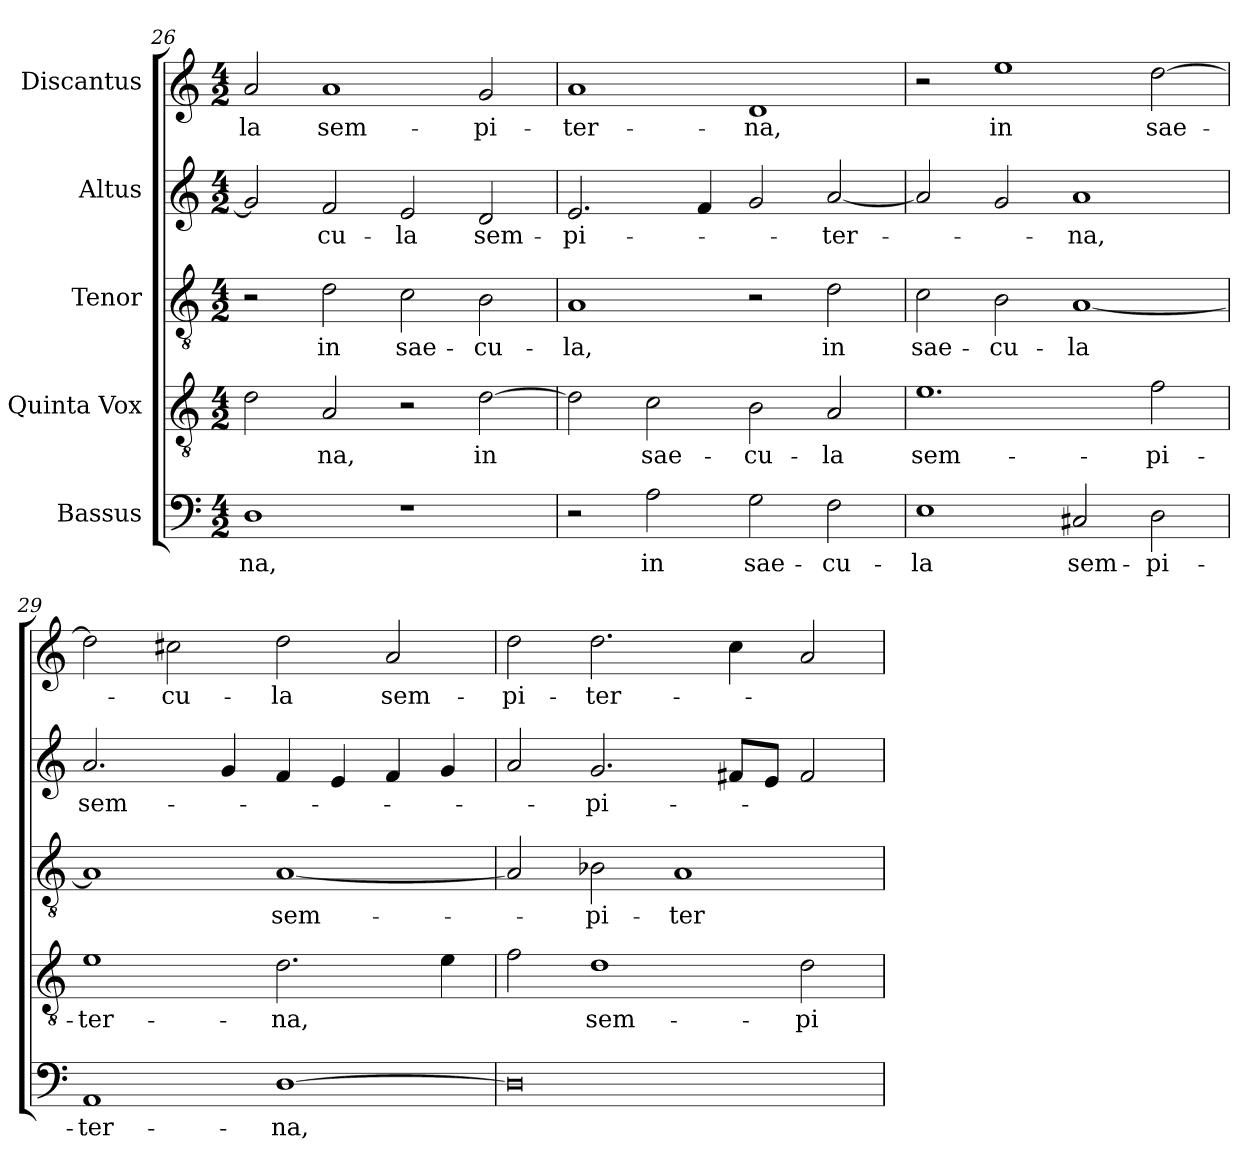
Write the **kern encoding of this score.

**kern	**text	**kern	**text	**kern	**text	**kern	**text	**kern	**text
*part5	*part5	*part4	*part4	*part3	*part3	*part2	*part2	*part1	*part1
*staff5	*staff5	*staff4	*staff4	*staff3	*staff3	*staff2	*staff2	*staff1	*staff1
*I"Bassus	*	*I"Quinta Vox	*	*I"Tenor	*	*I"Altus	*	*I"Discantus	*
*clefF4	*	*clefGv2	*	*clefGv2	*	*clefG2	*	*clefG2	*
*	*	*ITrd7c12	*	*ITrd7c12	*	*	*	*	*
*k[]	*	*k[]	*	*k[]	*	*k[]	*	*k[]	*
*C:	*	*C:	*	*C:	*	*C:	*	*C:	*
*M4/2	*	*M4/2	*	*M4/2	*	*M4/2	*	*M4/2	*
=26	=26	=26	=26	=26	=26	=26	=26	=26	=26
!	!LO:LY:b:color=#000000	!	!	!	!	!	!	!	!
!	!	!	!	!	!	!	!	!	!LO:LY:b:color=#000000
1Di	-na,	2Di\	.	2r	.	2gi/]	.	2ai/	-la
!	!	!	!LO:LY:b:color=#000000	!	!	!	!	!	!
!	!	!	!	!	!LO:LY:b:color=#000000	!	!	!	!
!	!	!	!	!	!	!	!LO:LY:b:color=#000000	!	!
!	!	!	!	!	!	!	!	!	!LO:LY:b:color=#000000
.	.	2AAi/	-na,	2Di\	in	2fi/	-cu-	1ai	sem-
!	!	!	!	!	!LO:LY:b:color=#000000	!	!	!	!
!	!	!	!	!	!	!	!LO:LY:b:color=#000000	!	!
1r	.	2r	.	2Ci\	sae-	2ei/	-la	.	.
!	!	!	!LO:LY:b:color=#000000	!	!	!	!	!	!
!	!	!	!	!	!LO:LY:b:color=#000000	!	!	!	!
!	!	!	!	!	!	!	!LO:LY:b:color=#000000	!	!
!	!	!	!	!	!	!	!	!	!LO:LY:b:color=#000000
.	.	[2Di\	in	2BBi\	-cu-	2di/	sem-	2gi/	-pi-
=27	=27	=27	=27	=27	=27	=27	=27	=27	=27
!	!	!	!	!	!LO:LY:b:color=#000000	!	!	!	!
!	!	!	!	!	!	!	!LO:LY:b:color=#000000	!	!
!	!	!	!	!	!	!	!	!	!LO:LY:b:color=#000000
2r	.	2Di\]	.	1AAi	-la,	2.ei/	-pi-	1ai	-ter-
!	!LO:LY:b:color=#000000	!	!	!	!	!	!	!	!
!	!	!	!LO:LY:b:color=#000000	!	!	!	!	!	!
2Ai\	in	2Ci\	sae-	.	.	.	.	.	.
.	.	.	.	.	.	4fi/	.	.	.
!	!LO:LY:b:color=#000000	!	!	!	!	!	!	!	!
!	!	!	!LO:LY:b:color=#000000	!	!	!	!	!	!
!	!	!	!	!	!	!	!	!	!LO:LY:b:color=#000000
2Gi\	sae-	2BBi\	-cu-	2r	.	2gi/	.	1di	-na,
!	!LO:LY:b:color=#000000	!	!	!	!	!	!	!	!
!	!	!	!LO:LY:b:color=#000000	!	!	!	!	!	!
!	!	!	!	!	!LO:LY:b:color=#000000	!	!	!	!
!	!	!	!	!	!	!	!LO:LY:b:color=#000000	!	!
2Fi\	-cu-	2AAi/	-la	2Di\	in	[2ai/	-ter-	.	.
=28	=28	=28	=28	=28	=28	=28	=28	=28	=28
!	!LO:LY:b:color=#000000	!	!	!	!	!	!	!	!
!	!	!	!LO:LY:b:color=#000000	!	!	!	!	!	!
!	!	!	!	!	!LO:LY:b:color=#000000	!	!	!	!
1Ei	-la	1.Ei	sem-	2Ci\	sae-	2ai/]	.	2r	.
!	!	!	!	!	!LO:LY:b:color=#000000	!	!	!	!
!	!	!	!	!	!	!	!	!	!LO:LY:b:color=#000000
.	.	.	.	2BBi\	-cu-	2gi/	.	1eei	in
!	!LO:LY:b:color=#000000	!	!	!	!	!	!	!	!
!	!	!	!	!	!LO:LY:b:color=#000000	!	!	!	!
!	!	!	!	!	!	!	!LO:LY:b:color=#000000	!	!
2C#Xi/	sem-	.	.	[1AAi	-la	1ai	-na,	.	.
!	!LO:LY:b:color=#000000	!	!	!	!	!	!	!	!
!	!	!	!LO:LY:b:color=#000000	!	!	!	!	!	!
!	!	!	!	!	!	!	!	!	!LO:LY:b:color=#000000
2Di\	-pi-	2Fi\	-pi-	.	.	.	.	[2ddi\	sae-
!!LO:LB:g=z
=29	=29	=29	=29	=29	=29	=29	=29	=29	=29
!	!LO:LY:b:color=#000000	!	!	!	!	!	!	!	!
!	!	!	!LO:LY:b:color=#000000	!	!	!	!	!	!
!	!	!	!	!	!	!	!LO:LY:b:color=#000000	!	!
1AAi	-ter-	1Ei	-ter-	1AAi]	.	2.ai/	sem-	2ddi\]	.
!	!	!	!	!	!	!	!	!	!LO:LY:b:color=#000000
.	.	.	.	.	.	.	.	2cc#Xi\	-cu-
.	.	.	.	.	.	4gi/	.	.	.
!	!LO:LY:b:color=#000000	!	!	!	!	!	!	!	!
!	!	!	!LO:LY:b:color=#000000	!	!	!	!	!	!
!	!	!	!	!	!LO:LY:b:color=#000000	!	!	!	!
!	!	!	!	!	!	!	!	!	!LO:LY:b:color=#000000
[1Di	-na,	2.Di\	-na,	[1AAi	sem-	4fi/	.	2ddi\	-la
.	.	.	.	.	.	4ei/	.	.	.
!	!	!	!	!	!	!	!	!	!LO:LY:b:color=#000000
.	.	.	.	.	.	4fi/	.	2ai/	sem-
.	.	4Ei\	.	.	.	4gi/	.	.	.
=30	=30	=30	=30	=30	=30	=30	=30	=30	=30
!	!	!	!	!	!	!	!	!	!LO:LY:b:color=#000000
0Di]	.	2Fi\	.	2AAi/]	.	2ai/	.	2ddi\	-pi-
!	!	!	!LO:LY:b:color=#000000	!	!	!	!	!	!
!	!	!	!	!	!LO:LY:b:color=#000000	!	!	!	!
!	!	!	!	!	!	!	!LO:LY:b:color=#000000	!	!
!	!	!	!	!	!	!	!	!	!LO:LY:b:color=#000000
.	.	1Di	sem-	2BB-Xi\	-pi-	2.gi/	-pi-	2.ddi\	-ter-
!	!	!	!	!	!LO:LY:b:color=#000000	!	!	!	!
.	.	.	.	1AAi	-ter-	.	.	.	.
.	.	.	.	.	.	8f#Xi/L	.	4cci\	.
.	.	.	.	.	.	8ei/J	.	.	.
!	!	!	!LO:LY:b:color=#000000	!	!	!	!	!	!
.	.	2Di\	-pi-	.	.	2f#i/	.	2ai/	.
=	=	=	=	=	=	=	=	=	=
*-	*-	*-	*-	*-	*-	*-	*-	*-	*-
